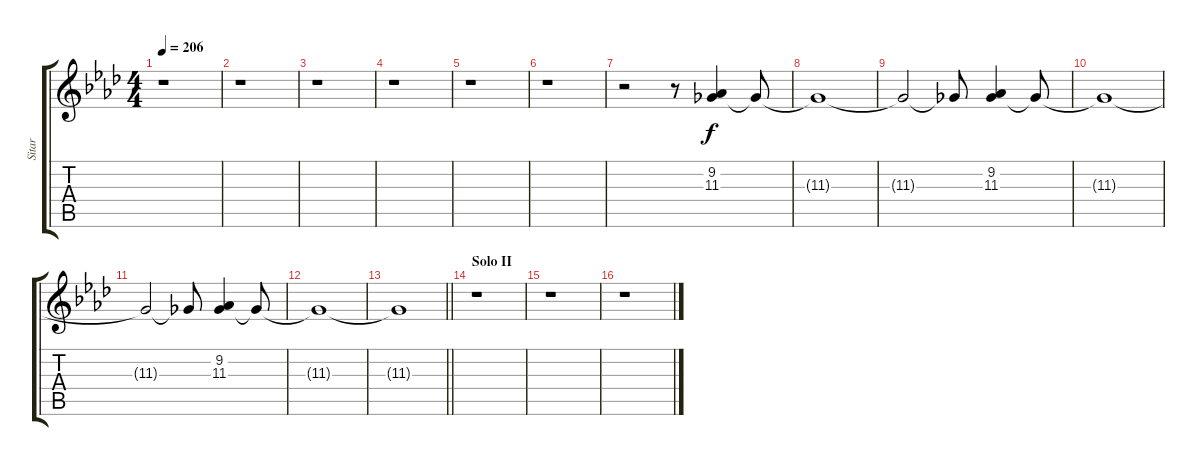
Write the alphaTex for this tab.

\track ("Sitar" "Sitar") {instrument sitar}
\staff {score tabs}
\tuning (E4 B3 G3 D3 A2 E2) {hide}
\ts (4 4)
\tempo 206
\clef g2
\ks ab
r.1{dy f} |
r.1 |
r.1 |
r.1 |
r.1 |
r.1 |
r.2 r.8 (9.2 11.3).4 11.3{t}.8 |
11.3{t}.1 |
11.3{t}.2 11.3{t}.8 (9.2 11.3).4 11.3{t}.8 |
11.3{t}.1 |
11.3{t}.2 11.3{t}.8 (9.2 11.3).4 11.3{t}.8 |
11.3{t}.1 |
\barLineRight lightlight
11.3{t}.1 |
\section ("" "Solo II")
r.1 |
r.1 |
r.1
